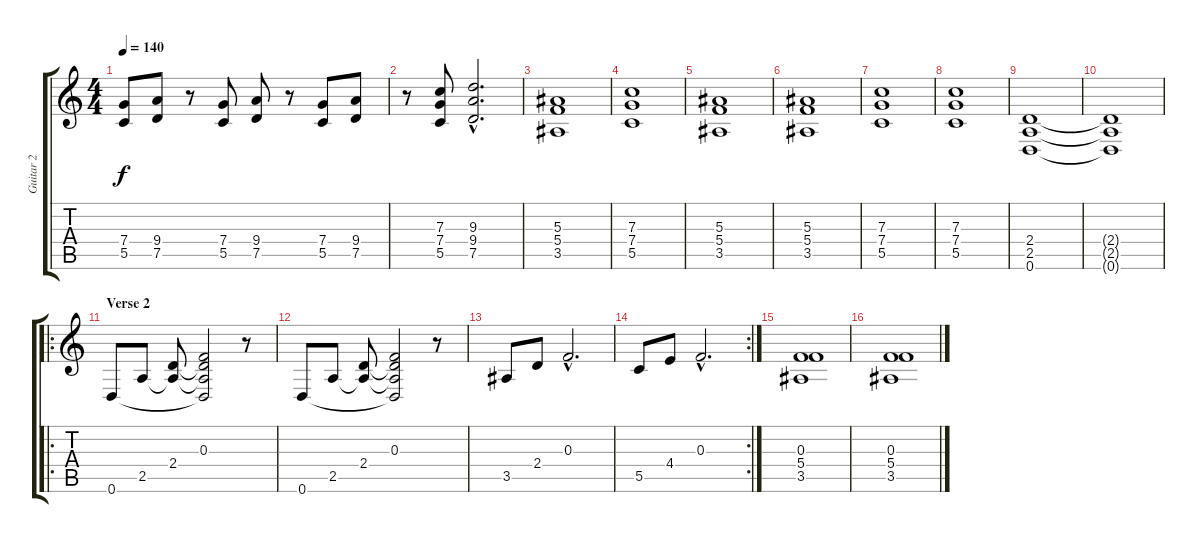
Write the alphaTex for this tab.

\track ("Guitar 2" "Guitar 2") {instrument electricguitarclean}
\staff {score tabs}
\tuning (D4 A3 F3 C3 G2 D2) {hide}
\ts (4 4)
\tempo 140
\clef g2
\ks c
(7.4 5.5).8{dy f} (9.4 7.5).8 r.8 (7.4 5.5).8 (9.4 7.5).8 r.8 (7.4 5.5).8 (9.4 7.5).8 |
r.8 (7.3 7.4 5.5).8 (9.3{hac} 9.4{hac} 7.5{hac}).2{d} |
(5.3 5.4 3.5).1 |
(7.3 7.4 5.5).1 |
(5.3 5.4 3.5).1 |
(5.3 5.4 3.5).1 |
(7.3 7.4 5.5).1 |
(7.3 7.4 5.5).1 |
(2.4 2.5 0.6).1 |
(2.4{t} 2.5{t} 0.6{t}).1 |
\ro
\section ("" "Verse 2")
0.6.8{instrument electricguitarclean} 2.5.8 (2.4 2.5{t}).8 (0.3 2.4{t} 2.5{t} 0.6{t}).2 r.8 |
0.6.8 2.5.8 (2.4 2.5{t}).8 (0.3 2.4{t} 2.5{t} 0.6{t}).2 r.8 |
3.5.8 2.4.8 0.3{hac}.2{d} |
\rc 2
5.5.8 4.4.8 0.3{hac}.2{d} |
(0.3 5.4 3.5).1 |
(0.3 5.4 3.5).1
